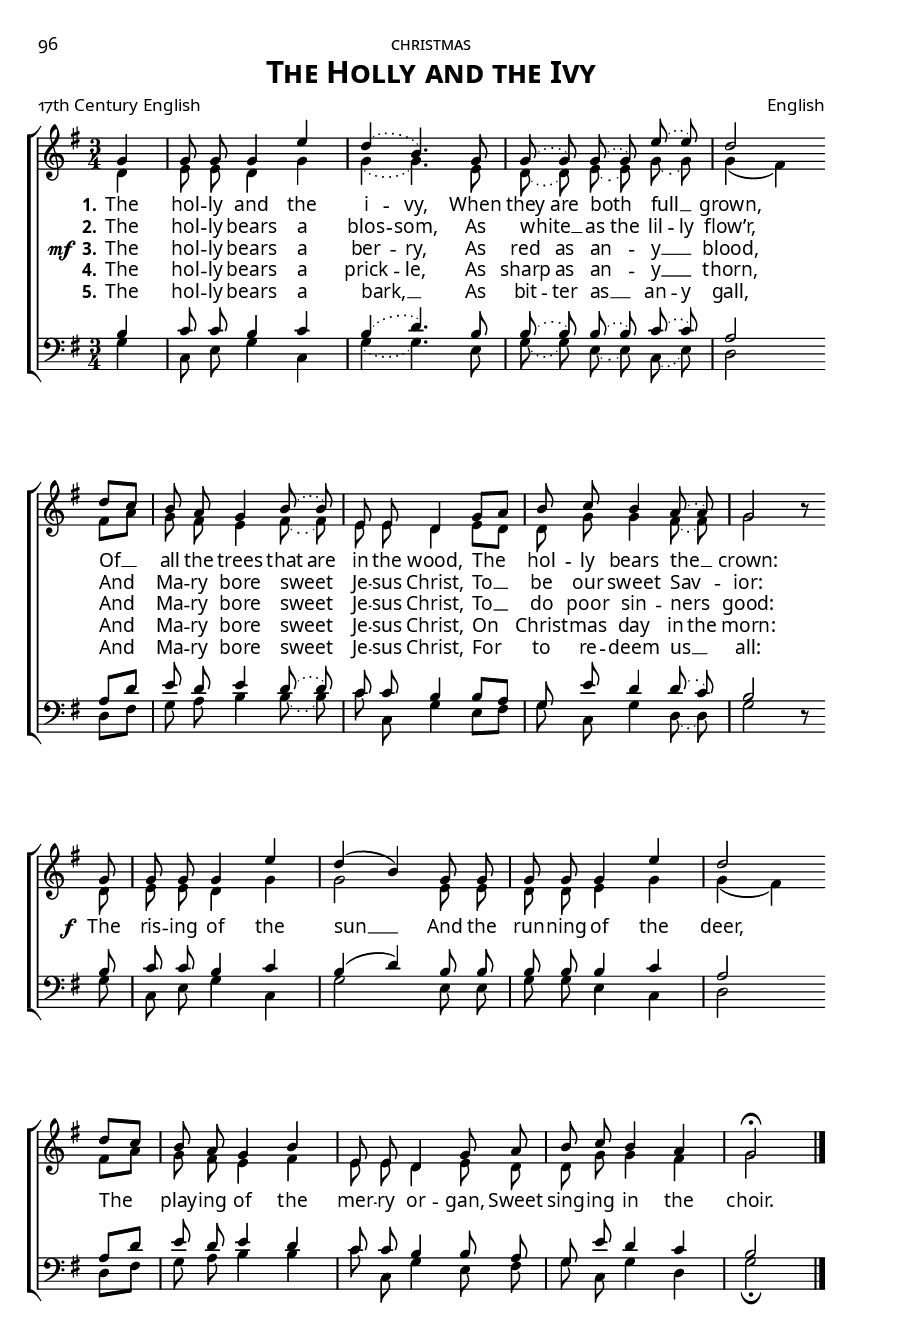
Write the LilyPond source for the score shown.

\version "2.14.2"
\include "../util.ly"
\header {
  title = \markup{\override #'(font-name . "Garamond Premier Pro Semibold"){ \abs-fontsize #15 \smallCapsOldStyle"The Holly and the Ivy"}}
  poet = \markup\oldStyleNum"17th Century English"
  composer = \markup\oldStyleNum"English"
  %arranger = \markup\oldStyleNum"Arranged by BHB"
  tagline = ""
}
\paper {
  %print-all-headers = ##t
  paper-height = 9\in
  paper-width = 6\in
  indent = 0\in
  %system-system-spacing = #'((basic-distance . 10) (padding . 0))
  %system-system-spacing =
  %  #'((basic-distance . 0)
  %     (minimum-distance . 0)
  %     (padding . -0.35)
  %     (stretchability . 100))
  ragged-last-bottom = ##f
  ragged-bottom = ##f
  two-sided = ##t
  inner-margin = 0.5\in
  outer-margin = 0.25\in
  top-margin = 0.25\in
  bottom-margin = 0.25\in
  first-page-number = #096
  print-first-page-number = ##t
  headerLine = \markup{\override #'(font-name . "Garamond Premier Pro") \smallCapsOldStyle"christmas"}
  oddHeaderMarkup = \markup\fill-line{
     \override #'(font-name . "Garamond Premier Pro")\abs-fontsize #8.5
     \combine 
        \fill-line{"" \on-the-fly #print-page-number-check-first
        \oldStylePageNum""
        }
        \fill-line{\headerLine}
  }
  evenHeaderMarkup = \markup {
     \override #'(font-name . "Garamond Premier Pro")\abs-fontsize #8.5
     \combine
        \on-the-fly #print-page-number-check-first
        \oldStylePageNum""
        \fill-line{\headerLine}
  }
}
#(set-global-staff-size 15) \paper{ #(define fonts (make-pango-font-tree "GoudyOlSt BT" "Garamond Premier Pro" "Garamond Premier Pro" (/ 15 20))) }
global = {
  \key g \major
  \time 3/4
  \autoBeamOff
  \override DynamicLineSpanner #'staff-padding = #0.0
  \override DynamicLineSpanner #'Y-extent = #'(-1 . 1)
}

sopMusic = \relative c'' {
  \partial 4 g4 |
  g8\noBeam g8 g4 e' |
  \slurDotted d4( b4.) g8 |
  g\noBeam( g) g\noBeam( g) e'\noBeam( e) |
  d2 \bar"" \break
  
  \slurSolid d8[ c] |
  b8\noBeam a g4 \slurDotted b8\noBeam( b) |
  e,\noBeam e d4 \slurSolid g8[ a] |
  b\noBeam c b4 \slurDotted a8\noBeam( a) |
  g2 b8\rest \bar""\break
  
  g8 |
  g\noBeam g\noBeam g4 e'4 |
  \slurSolid d( b) g8\noBeam g |
  g\noBeam g g4 e' |
  d2 \bar""\break d8[ c] |
  
  b8\noBeam a g4 b |
  e,8\noBeam e d4 g8\noBeam a |
  b\noBeam c b4 a |
  \partial 2 g2\fermata \bar "|."
  
}
sopWords = \lyricmode {
  
}

altoMusic = \relative c' {
  d4 |
  e8\noBeam e d4 g |
  \slurDotted g( g4.) e8 |
  d8\noBeam( d) e\noBeam( e) g\noBeam( g) |
  \slurSolid g4( fis) |
  
  fis8[ a] |
  g8\noBeam fis e4 \slurDotted fis8\noBeam( fis) |
  e8\noBeam e d4 \slurSolid e8[ d] |
  d8\noBeam g g4 \slurDotted fis8\noBeam( fis) |
  g2 s8 |
  
  d8 |
  e\noBeam e d4 \slurSolid g |
  g2 e8\noBeam e |
  d\noBeam d e4 g |
  g( fis) fis8[ a] |
  
  g\noBeam fis e4 fis |
  e8\noBeam e d4 e8\noBeam d |
  d\noBeam g g4 fis |
  g2 \bar "|."
}
altoWords = {
  \dropLyricsV
  \lyricmode {
    \set stanza = #"1."
    \set ignoreMelismata = ##t
    The hol -- ly and the i -- vy,
    When they are both _ full __ _ grown,
    Of __ _ all the trees that are in the wood,
    The _ hol -- ly bears the __ _ crown:
  
    \unset ignoreMelismata
  }
  \set stanza = \markup\dynamic"f "
  \lyricmode{
    %\set associatedVoice = "basses"
    The ris -- ing of the sun __
    And the run -- ning of the deer,
    The play -- ing of the mer -- ry or -- gan,
    Sweet sing -- ing in the choir.
  }
}
altoWordsII = \lyricmode {
  \dropLyricsV
  \set stanza = #"2."
  \set ignoreMelismata = ##t
  The hol -- ly bears a blos -- som,
  As white __ _ as the lil -- ly flow’r,
  And _ Ma -- ry bore sweet _ Je -- sus Christ, To __ _ be our sweet Sav -- _ ior:
}
altoWordsIII = {
  \dropLyricsV
  \set stanza = \markup{\dynamic"mf " "3."}
  \lyricmode {
    \set ignoreMelismata = ##t
    The hol -- ly bears a ber -- ry,
    As red as an -- _ y __ _ blood,
    And _ Ma -- ry bore sweet _ Je -- sus Christ, To __ _ do poor sin -- ners _ good:
  }
}
altoWordsIV = \lyricmode {
  \dropLyricsV
  \set stanza = #"4."
  \set ignoreMelismata = ##t
  The hol -- ly bears a prick -- le, As sharp as an -- _ y __ _ thorn,
  And _ Ma -- ry bore sweet _ Je -- sus Christ, On _ Christ -- mas day in the morn:
}
altoWordsV = \lyricmode {
  \dropLyricsV
  \set stanza = #"5."
  \set ignoreMelismata = ##t
  The hol -- ly bears a bark, __ _ As bit -- ter as __ _ an -- y gall,
  And _ Ma -- ry bore sweet _ Je -- sus Christ, For _ to re -- deem us __ _ all:
}
altoWordsVI = \lyricmode {
}
tenorMusic = \relative c' {
  b4 |
  c8\noBeam c b4 c |
  \slurDotted b4( d4.) b8 |
  b\noBeam( b) b\noBeam( b) c\noBeam( c) |
  a2 |
  
  \slurSolid a8[ d] |
  e8\noBeam d e4 \slurDotted d8\noBeam( d) |
  c\noBeam c b4 \slurSolid b8[ a] |
  g\noBeam e' d4 \slurDotted d8\noBeam( c) |
  b2 s8 |
  
  b8 |
  c\noBeam c b4 c |
  \slurSolid b( d) b8\noBeam b |
  b\noBeam b b4 c |
  a2 a8[ d] |
  
  e8\noBeam d e4 d |
  c8\noBeam c b4 b8\noBeam a |
  g\noBeam e' d4 c |
  b2 \bar "|."
}
tenorWords = \lyricmode {

}

bassMusic = \relative c' {
  g4 |
  c,8\noBeam e g4 c, |
  \slurDotted g'4( g4.) e8 |
  g8\noBeam( g) e\noBeam( e) c\noBeam( e) |
  d2 |
  
  \slurSolid d8[ fis] |
  g8\noBeam a b4 \slurDotted b8\noBeam( b) |
  c8\noBeam c, g'4 \slurSolid e8[ fis] |
  g\noBeam c, g'4 \slurDotted d8\noBeam( d) |
  g2 d8\rest |
  
  g8 |
  c,\noBeam e\noBeam g4 c,4 |
  \slurSolid g'2 e8\noBeam e |
  g\noBeam g e4 c |
  d2 d8[ fis] |
  
  g\noBeam a b4 b |
  c8\noBeam c, g'4 e8\noBeam fis |
  g\noBeam c, g'4 d |
  g2\fermata \bar "|."
}
bassWords = \lyricmode {

}

pianoRH = \relative c' {
  
}
pianoLH = \relative c' {
  
}

\score {
  <<
   \new ChoirStaff <<
    \new Staff = women <<
      \new Voice = "sopranos" { \voiceOne << \global \sopMusic >> }
      \new Voice = "altos" { \voiceTwo << \global \altoMusic >> }
    >>
    \new Staff = men <<
      \clef bass
      \new Voice = "tenors" { \voiceOne << \global \tenorMusic >> }
      \new Voice = "basses" { \voiceTwo << \global \bassMusic >> }
    >>
    \new Lyrics \with { alignAboveContext = #"women" \override VerticalAxisGroup #'nonstaff-relatedstaff-spacing = #'((basic-distance . 1))} \lyricsto "sopranos" \sopWords
    \new Lyrics = "altosVI"  \with { alignBelowContext = #"women" \override VerticalAxisGroup #'nonstaff-relatedstaff-spacing = #'((basic-distance . 1))} \lyricsto "sopranos" \altoWordsVI
    \new Lyrics = "altosV"  \with { alignBelowContext = #"women" \override VerticalAxisGroup #'nonstaff-relatedstaff-spacing = #'((basic-distance . 1))} \lyricsto "sopranos" \altoWordsV
    \new Lyrics = "altosIV"  \with { alignBelowContext = #"women" \override VerticalAxisGroup #'nonstaff-relatedstaff-spacing = #'((basic-distance . 1))} \lyricsto "sopranos" \altoWordsIV
    \new Lyrics = "altosIII"  \with { alignBelowContext = #"women" \override VerticalAxisGroup #'nonstaff-relatedstaff-spacing = #'((basic-distance . 1))} \lyricsto "sopranos" \altoWordsIII
    \new Lyrics = "altosII"  \with { alignBelowContext = #"women" \override VerticalAxisGroup #'nonstaff-relatedstaff-spacing = #'((basic-distance . 1))} \lyricsto "sopranos" \altoWordsII
    \new Lyrics = "altos"  \with { alignBelowContext = #"women" \override VerticalAxisGroup #'nonstaff-relatedstaff-spacing = #'((basic-distance . 1)) } \lyricsto "sopranos" \altoWords
    \new Lyrics \with { alignAboveContext = #"men" \override VerticalAxisGroup #'nonstaff-relatedstaff-spacing = #'((basic-distance . 1)) } \lyricsto "tenors" \tenorWords
    \new Lyrics \with { alignBelowContext = #"men" \override VerticalAxisGroup #'nonstaff-relatedstaff-spacing = #'((basic-distance . 1)) } \lyricsto "basses" \bassWords
  >>
%    \new PianoStaff << \new Staff { \new Voice { \pianoRH } } \new Staff { \clef "bass" \pianoLH } >>
  >>
  \layout {
    \context {
      \Score
      %\override SpacingSpanner #'base-shortest-duration = #(ly:make-moment 1 8)
      %\override SpacingSpanner #'common-shortest-duration = #(ly:make-moment 1 4)
    }
    \context {
      % Remove all empty staves
      % \Staff \RemoveEmptyStaves \override VerticalAxisGroup #'remove-first = ##t
    }
  }
}
